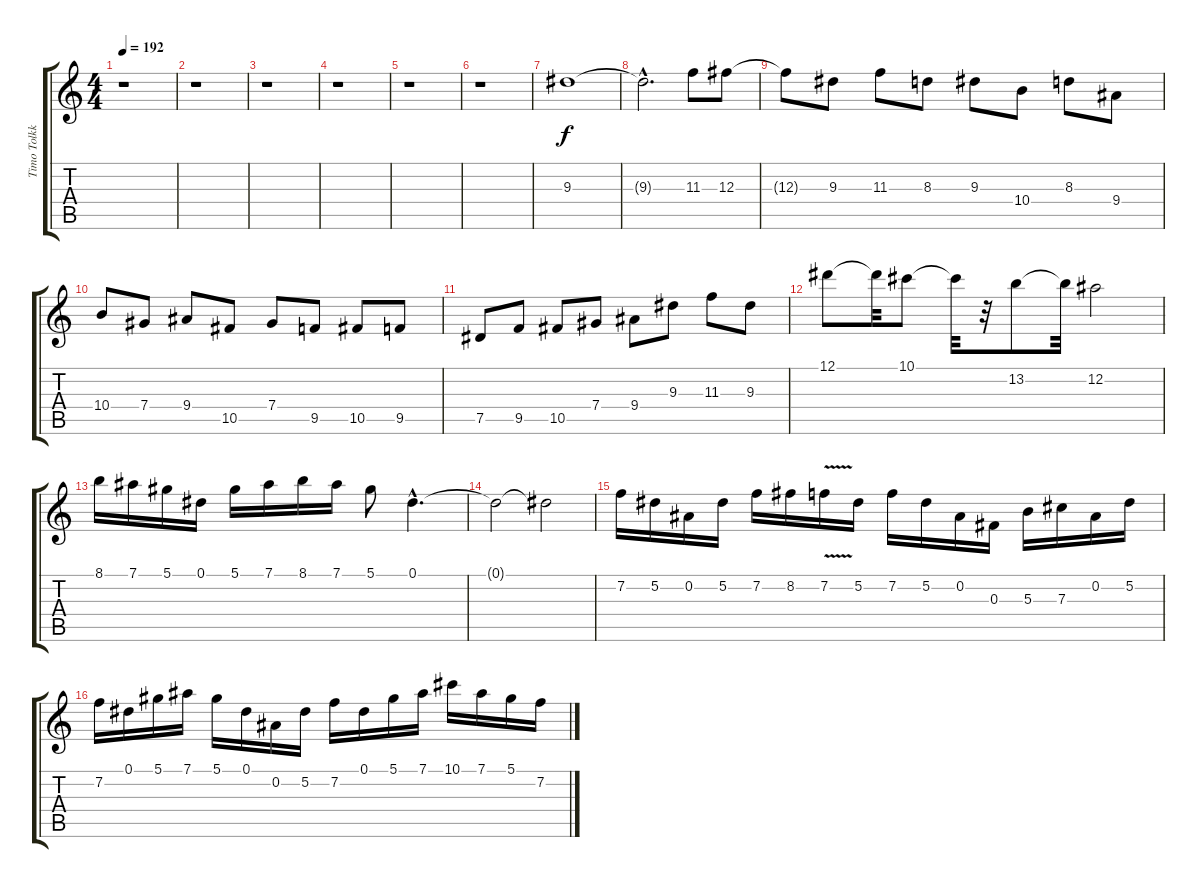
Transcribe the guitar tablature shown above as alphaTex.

\track ("Timo Tolkki" "Timo Tolkk") {instrument distortionguitar}
\staff {score tabs}
\tuning (Eb4 Bb3 Gb3 Db3 Ab2 Eb2) {hide}
\ts (4 4)
\tempo 192
\clef g2
\ks c
r.1{dy f} |
r.1 |
r.1 |
r.1 |
r.1 |
r.1 |
9.3.1 |
9.3{hac t}.2{d} 11.3.8 12.3.8 |
12.3{t}.8 9.3.8 11.3.8 8.3.8 9.3.8 10.4.8 8.3.8 9.4.8 |
10.4.8 7.4.8 9.4.8 10.5.8 7.4.8 9.5.8 10.5.8 9.5.8 |
7.5.8 9.5.8 10.5.8 7.4.8 9.4.8 9.3.8 11.3.8 9.3.8 |
12.1.8 12.1{t}.32 10.1.8 10.1{t}.32 r.32 13.2.8 13.2{t}.32 12.2.2 |
8.1.16 7.1.16 5.1.16 0.1.16 5.1.16 7.1.16 8.1.16 7.1.16 5.1.8 0.1{hac}.4{d} |
0.1{t}.2 0.1{t}.2 |
7.2.16 5.2.16 0.2.16 5.2.16 7.2.16 8.2.16 7.2{v}.16 5.2.16 7.2.16 5.2.16 0.2.16 0.3.16 5.3.16 7.3.16 0.2.16 5.2.16 |
7.2.16 0.1.16 5.1.16 7.1.16 5.1.16 0.1.16 0.2.16 5.2.16 7.2.16 0.1.16 5.1.16 7.1.16 10.1.16 7.1.16 5.1.16 7.2.16
